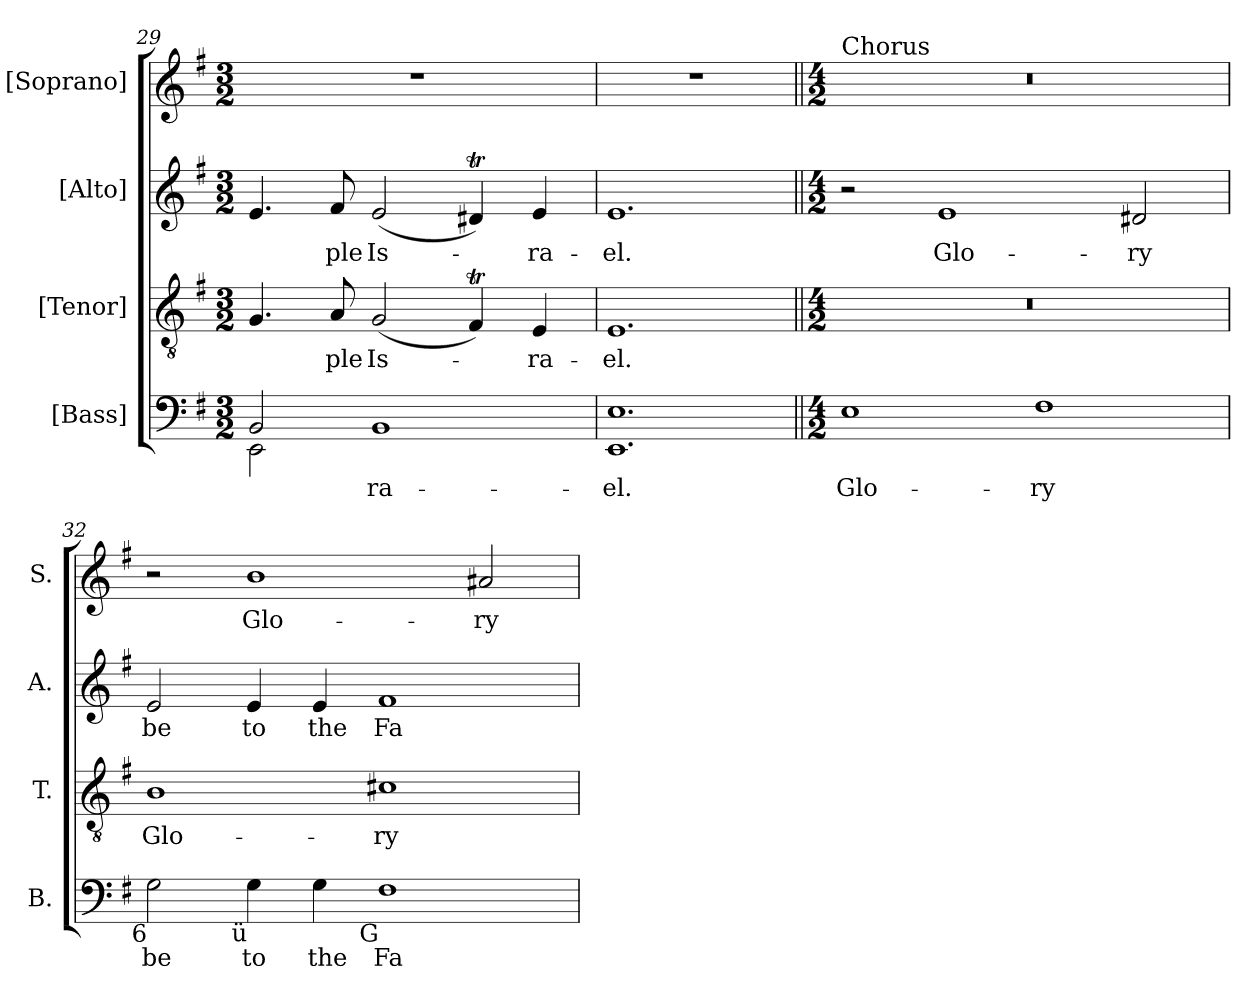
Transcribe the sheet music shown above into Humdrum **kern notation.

**kern	**text	**kern	**text	**kern	**text	**kern	**text
*part4	*part4	*part3	*part3	*part2	*part2	*part1	*part1
*staff4	*staff4	*staff3	*staff3	*staff2	*staff2	*staff1	*staff1
*I"[Bass]	*	*I"[Tenor]	*	*I"[Alto]	*	*I"[Soprano]	*
*I'B.	*	*I'T.	*	*I'A.	*	*I'S.	*
*clefF4	*	*clefGv2	*	*clefG2	*	*clefG2	*
*	*	*ITrd7c12	*	*	*	*	*
*k[f#]	*	*k[f#]	*	*k[f#]	*	*k[f#]	*
*e:	*	*e:	*	*e:	*	*e:	*
*M3/2	*	*M3/2	*	*M3/2	*	*M3/2	*
=29	=29	=29	=29	=29	=29	=29	=29
*^	*	*	*	*	*	*	*
!	!	!	!	!	!	!	!LO:N:vis=1	!
2BBi/	2EEi\	.	4.GGi/	.	4.ei/	.	1.r	.
!	!	!	!	!LO:LY:b:color=#000000	!	!	!	!
!	!	!	!	!	!	!LO:LY:b:color=#000000	!	!
.	.	.	8AAi/	-ple	8f#i/	-ple	.	.
!	!	!LO:LY:b:color=#000000	!	!	!	!	!	!
!	!	!	!	!LO:LY:b:color=#000000	!	!	!	!
!	!	!	!	!	!	!LO:LY:b:color=#000000	!	!
1BBi	2ryy	-ra-	(2GGi/	Is-	(2ei/	Is-	.	.
.	2ryy	.	4FF#ti/)	.	4d#Xti/)	.	.	.
!	!	!	!	!LO:LY:b:color=#000000	!	!	!	!
!	!	!	!	!	!	!LO:LY:b:color=#000000	!	!
.	.	.	4EEi/	-ra-	4ei/	-ra-	.	.
*v	*v	*	*	*	*	*	*	*
=30	=30	=30	=30	=30	=30	=30	=30
!	!LO:LY:b:color=#000000	!	!	!	!	!	!
!	!	!	!LO:LY:b:color=#000000	!	!	!	!
!	!	!	!	!	!LO:LY:b:color=#000000	!LO:N:vis=1	!
1.EEi 1.Ei	-el.	1.EEi	-el.	1.ei	-el.	1.r	.
!!LO:PB:g=z
=31||	=31||	=31||	=31||	=31||	=31||	=31||	=31||
*M4/2	*	*M4/2	*	*M4/2	*	*M4/2	*
!	!	!	!	!	!	!LO:TX:a:t=Chorus	!
!	!LO:LY:b:color=#000000	!LO:N:vis=1	!	!	!	!LO:N:vis=1	!
1Ei	Glo-	0r	.	2r	.	0r	.
!	!	!	!	!	!LO:LY:b:color=#000000	!	!
.	.	.	.	1ei	Glo-	.	.
!	!LO:LY:b:color=#000000	!	!	!	!	!	!
1F#i	-ry	.	.	.	.	.	.
!	!	!	!	!	!LO:LY:b:color=#000000	!	!
.	.	.	.	2d#Xi/	-ry	.	.
=32	=32	=32	=32	=32	=32	=32	=32
!	!LO:LY:b:color=#000000	!	!	!	!	!	!
!	!	!	!LO:LY:b:color=#000000	!	!	!	!
!LO:TX:b:rj:t=6	!	!	!	!	!	!	!
!	!	!	!	!	!LO:LY:b:color=#000000	!	!
2Gi\	be	1BBi	Glo-	2ei/	be	2r	.
!	!LO:LY:b:color=#000000	!	!	!	!	!	!
!	!	!	!	!	!LO:LY:b:color=#000000	!	!
!LO:TX:b:rj:t=ü	!	!	!	!	!	!	!
!	!	!	!	!	!	!	!LO:LY:b:color=#000000
4Gi\	to	.	.	4ei/	to	1bi	Glo-
!	!LO:LY:b:color=#000000	!	!	!	!	!	!
!	!	!	!	!	!LO:LY:b:color=#000000	!	!
4Gi\	the	.	.	4ei/	the	.	.
!	!LO:LY:b:color=#000000	!	!	!	!	!	!
!	!	!	!LO:LY:b:color=#000000	!	!	!	!
!LO:TX:b:rj:t=G	!	!	!	!	!	!	!
!	!	!	!	!	!LO:LY:b:color=#000000	!	!
1F#i	Fa-	1C#Xi	-ry	1f#i	Fa-	.	.
!	!	!	!	!	!	!	!LO:LY:b:color=#000000
.	.	.	.	.	.	2a#Xi/	-ry
=	=	=	=	=	=	=	=
*-	*-	*-	*-	*-	*-	*-	*-
